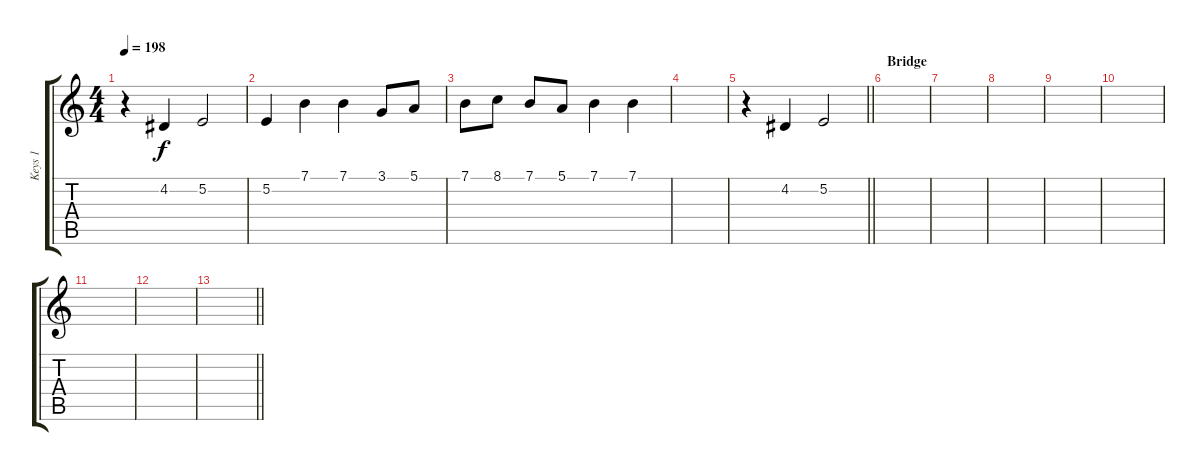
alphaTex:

\track ("Keys 1" "Keys 1") {instrument stringensemble1}
\staff {score tabs}
\tuning (E4 B3 G3 D3 A2 E2) {hide}
\ts (4 4)
\tempo 198
\clef g2
\ks c
r.4{dy f} 4.2.4 5.2.2 |
5.2.4 7.1.4 7.1.4 3.1.8 5.1.8 |
7.1.8 8.1.8 7.1.8 5.1.8 7.1.4 7.1.4 |
|
\barLineRight lightlight
r.4 4.2.4 5.2.2 |
\section ("" "Bridge")
|
|
|
|
|
|
|
\barLineRight lightlight
